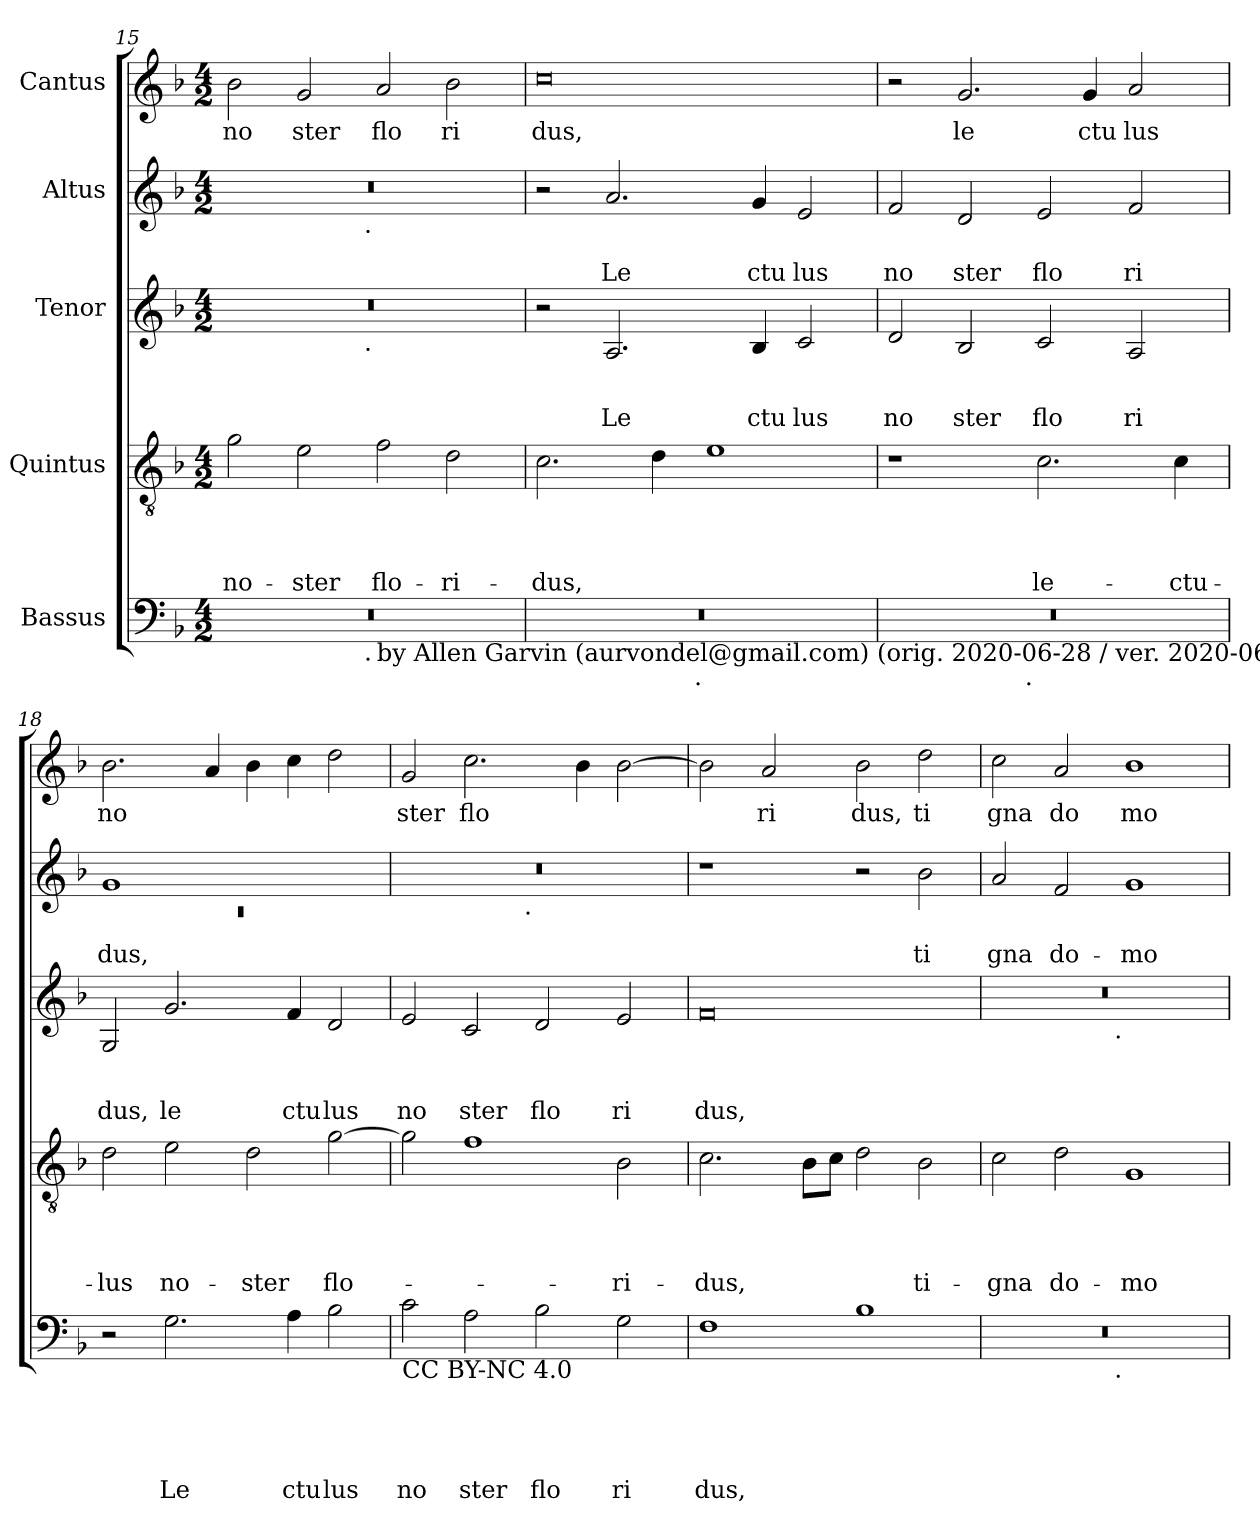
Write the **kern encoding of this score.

**kern	**text	**text	**text	**text	**text	**kern	**text	**text	**text	**text	**kern	**text	**text	**text	**kern	**text	**text	**kern	**text
*part5	*part5	*part5	*part5	*part5	*part5	*part4	*part4	*part4	*part4	*part4	*part3	*part3	*part3	*part3	*part2	*part2	*part2	*part1	*part1
*staff5	*staff5	*staff5	*staff5	*staff5	*staff5	*staff4	*staff4	*staff4	*staff4	*staff4	*staff3	*staff3	*staff3	*staff3	*staff2	*staff2	*staff2	*staff1	*staff1
*I"Bassus	*	*	*	*	*	*I"Quintus	*	*	*	*	*I"Tenor	*	*	*	*I"Altus	*	*	*I"Cantus	*
*clefF4	*	*	*	*	*	*clefGv2	*	*	*	*	*clefG2	*	*	*	*clefG2	*	*	*clefG2	*
*k[b-]	*	*	*	*	*	*k[b-]	*	*	*	*	*k[b-]	*	*	*	*k[b-]	*	*	*k[b-]	*
*F:	*	*	*	*	*	*F:	*	*	*	*	*F:	*	*	*	*F:	*	*	*F:	*
*M4/2	*	*	*	*	*	*M4/2	*	*	*	*	*M4/2	*	*	*	*M4/2	*	*	*M4/2	*
=15	=15	=15	=15	=15	=15	=15	=15	=15	=15	=15	=15	=15	=15	=15	=15	=15	=15	=15	=15
!	!	!	!	!	!	!	!	!	!	!LO:LY:b	!	!	!	!	!	!	!	!	!LO:LY:b
*^	*	*	*	*	*	*	*	*	*	*	*^	*	*	*	*^	*	*	*	*
*	*^	*	*	*	*	*	*	*	*	*	*	*	*	*	*	*	*	*	*	*	*	*
0r	2ryy	1ryy	.	.	.	.	.	2g\	.	.	.	no-	0r	2ryy	.	.	.	0r	2ryy	.	.	2b-\	no
!	!	!	!	!	!	!	!	!	!	!	!	!LO:LY:b	!	!	!	!	!	!	!	!	!	!	!LO:LY:b
.	4...ryy	.	.	.	.	.	.	2e\	.	.	.	-ster	.	4...ryy	.	.	.	.	4...ryy	.	.	2g/	ster
!	!	!	!	!	!	!	!	!	!	!	!	!	!	!	!	!	!	!	!LO:TX:b:t=.	!	!	!	!
!	!	!	!	!	!	!	!	!	!	!	!	!	!	!LO:TX:b:t=.	!	!	!	!	!	!	!	!	!
!	!LO:TX:b:t=.	!	!	!	!	!	!	!	!	!	!	!	!	!	!	!	!	!	!	!	!	!	!
.	1ryy	.	.	.	.	.	.	.	.	.	.	.	.	1ryy	.	.	.	.	1ryy	.	.	.	.
!	!	!LO:TX:b:t=by Allen Garvin (aurvondel@gmail.com) (orig. 2020-06-28 / ver. 2020-06-28)	!	!	!	!	!	!	!	!	!	!	!	!	!	!	!	!	!	!	!	!	!
!	!	!	!	!	!	!	!	!	!	!	!	!LO:LY:b	!	!	!	!	!	!	!	!	!	!	!LO:LY:b
.	.	1ryy	.	.	.	.	.	2f\	.	.	.	flo-	.	.	.	.	.	.	.	.	.	2a/	flo
!	!	!	!	!	!	!	!	!	!	!	!	!LO:LY:b	!	!	!	!	!	!	!	!	!	!	!LO:LY:b
.	.	.	.	.	.	.	.	2d\	.	.	.	-ri-	.	.	.	.	.	.	.	.	.	2b-\	ri
.	32ryy	.	.	.	.	.	.	.	.	.	.	.	.	32ryy	.	.	.	.	32ryy	.	.	.	.
=16	=16	=16	=16	=16	=16	=16	=16	=16	=16	=16	=16	=16	=16	=16	=16	=16	=16	=16	=16	=16	=16	=16	=16
!	!	!	!	!	!	!	!	!	!	!	!	!LO:LY:b	!	!	!	!	!	!	!	!	!	!	!LO:LY:b
*	*	*	*	*	*	*	*	*	*	*	*	*	*v	*v	*	*	*	*	*	*	*	*	*
*	*v	*v	*	*	*	*	*	*	*	*	*	*	*	*	*	*	*v	*v	*	*	*	*
0r	2ryy	.	.	.	.	.	2.c\	.	.	.	-dus,	2r	.	.	.	2r	.	.	0cc	dus,
!	!	!	!	!	!	!	!	!	!	!	!	!	!	!	!LO:LY:b	!	!	!LO:LY:b	!	!
.	4...ryy	.	.	.	.	.	.	.	.	.	.	2.A/	.	.	Le	2.a/	.	Le	.	.
.	.	.	.	.	.	.	4d\	.	.	.	.	.	.	.	.	.	.	.	.	.
!	!LO:TX:b:t=.	!	!	!	!	!	!	!	!	!	!	!	!	!	!	!	!	!	!	!
.	1ryy	.	.	.	.	.	.	.	.	.	.	.	.	.	.	.	.	.	.	.
.	.	.	.	.	.	.	1e	.	.	.	.	.	.	.	.	.	.	.	.	.
!	!	!	!	!	!	!	!	!	!	!	!	!	!	!	!LO:LY:b	!	!	!LO:LY:b	!	!
.	.	.	.	.	.	.	.	.	.	.	.	4B-/	.	.	ctu	4g/	.	ctu	.	.
!	!	!	!	!	!	!	!	!	!	!	!	!	!	!	!LO:LY:b	!	!	!LO:LY:b	!	!
.	.	.	.	.	.	.	.	.	.	.	.	2c/	.	.	lus	2e/	.	lus	.	.
.	32ryy	.	.	.	.	.	.	.	.	.	.	.	.	.	.	.	.	.	.	.
=17	=17	=17	=17	=17	=17	=17	=17	=17	=17	=17	=17	=17	=17	=17	=17	=17	=17	=17	=17	=17
!	!	!	!	!	!	!	!	!	!	!	!	!	!	!	!LO:LY:b	!	!	!LO:LY:b	!	!
0r	2ryy	.	.	.	.	.	1r	.	.	.	.	2d/	.	.	no	2f/	.	no	2r	.
!	!	!	!	!	!	!	!	!	!	!	!	!	!	!	!LO:LY:b	!	!	!LO:LY:b	!	!LO:LY:b
.	4...ryy	.	.	.	.	.	.	.	.	.	.	2B-/	.	.	ster	2d/	.	ster	2.g/	le
!	!LO:TX:b:t=.	!	!	!	!	!	!	!	!	!	!	!	!	!	!	!	!	!	!	!
.	1ryy	.	.	.	.	.	.	.	.	.	.	.	.	.	.	.	.	.	.	.
!	!	!	!	!	!	!	!	!	!	!	!LO:LY:b	!	!	!	!LO:LY:b	!	!	!LO:LY:b	!	!
.	.	.	.	.	.	.	2.c\	.	.	.	le-	2c/	.	.	flo	2e/	.	flo	.	.
!	!	!	!	!	!	!	!	!	!	!	!	!	!	!	!	!	!	!	!	!LO:LY:b
.	.	.	.	.	.	.	.	.	.	.	.	.	.	.	.	.	.	.	4g/	ctu
!	!	!	!	!	!	!	!	!	!	!	!	!	!	!	!LO:LY:b	!	!	!LO:LY:b	!	!LO:LY:b
.	.	.	.	.	.	.	.	.	.	.	.	2A/	.	.	ri	2f/	.	ri	2a/	lus
!	!	!	!	!	!	!	!	!	!	!	!LO:LY:b	!	!	!	!	!	!	!	!	!
.	.	.	.	.	.	.	4c\	.	.	.	-ctu-	.	.	.	.	.	.	.	.	.
.	32ryy	.	.	.	.	.	.	.	.	.	.	.	.	.	.	.	.	.	.	.
=18	=18	=18	=18	=18	=18	=18	=18	=18	=18	=18	=18	=18	=18	=18	=18	=18	=18	=18	=18	=18
*	*	*	*	*	*	*	*	*	*	*	*	*	*	*	*	*^	*	*	*	*
!	!	!	!	!	!	!	!	!	!	!	!LO:LY:b	!	!	!	!LO:LY:b	!	!LO:N:vis=1	!	!LO:LY:b	!	!LO:LY:b
*v	*v	*	*	*	*	*	*	*	*	*	*	*	*	*	*	*	*	*	*	*	*
2r	.	.	.	.	.	2d\	.	.	.	-lus	2G/	.	.	dus,	1g	0rc	.	dus,	2.b-\	no
!	!	!	!	!	!LO:LY:b	!	!	!	!	!LO:LY:b	!	!	!	!LO:LY:b	!	!	!	!	!	!
2.G\	.	.	.	.	Le	2e\	.	.	.	no-	2.g/	.	.	le	.	.	.	.	.	.
.	.	.	.	.	.	.	.	.	.	.	.	.	.	.	.	.	.	.	4a/	.
!	!	!	!	!	!	!	!	!	!	!LO:LY:b	!	!	!	!	!	!	!	!	!	!
.	.	.	.	.	.	2d\	.	.	.	-ster	.	.	.	.	1ryy	.	.	.	4b-\	.
!	!	!	!	!	!LO:LY:b	!	!	!	!	!	!	!	!	!LO:LY:b	!	!	!	!	!	!
4A\	.	.	.	.	ctu	.	.	.	.	.	4f/	.	.	ctu	.	.	.	.	4cc\	.
!	!	!	!	!	!LO:LY:b	!	!	!	!	!LO:LY:b	!	!	!	!LO:LY:b	!	!	!	!	!	!
2B-\	.	.	.	.	lus	[>2g\	.	.	.	flo-	2d/	.	.	lus	.	.	.	.	2dd\	.
=19	=19	=19	=19	=19	=19	=19	=19	=19	=19	=19	=19	=19	=19	=19	=19	=19	=19	=19	=19	=19
!LO:TX:b:t=CC BY-NC 4.0	!	!	!	!	!	!	!	!	!	!	!	!	!	!	!	!	!	!	!	!
!	!	!	!	!	!LO:LY:b	!	!	!	!	!	!	!	!	!LO:LY:b	!	!	!	!	!	!LO:LY:b
2c\	.	.	.	.	no	2g\]	.	.	.	.	2e/	.	.	no	0r	2ryy	.	.	2g/	ster
!	!	!	!	!	!LO:LY:b	!	!	!	!	!	!	!	!	!LO:LY:b	!	!	!	!	!	!LO:LY:b
2A\	.	.	.	.	ster	1f	.	.	.	.	2c/	.	.	ster	.	4...ryy	.	.	2.cc\	flo
!	!	!	!	!	!	!	!	!	!	!	!	!	!	!	!	!LO:TX:b:t=.	!	!	!	!
.	.	.	.	.	.	.	.	.	.	.	.	.	.	.	.	1ryy	.	.	.	.
!	!	!	!	!	!LO:LY:b	!	!	!	!	!	!	!	!	!LO:LY:b	!	!	!	!	!	!
2B-\	.	.	.	.	flo	.	.	.	.	.	2d/	.	.	flo	.	.	.	.	.	.
.	.	.	.	.	.	.	.	.	.	.	.	.	.	.	.	.	.	.	4b-\	.
!	!	!	!	!	!LO:LY:b	!	!	!	!	!LO:LY:b	!	!	!	!LO:LY:b	!	!	!	!	!	!
2G\	.	.	.	.	ri	2B-\	.	.	.	-ri-	2e/	.	.	ri	.	.	.	.	[>2b-\	.
.	.	.	.	.	.	.	.	.	.	.	.	.	.	.	.	32ryy	.	.	.	.
=20	=20	=20	=20	=20	=20	=20	=20	=20	=20	=20	=20	=20	=20	=20	=20	=20	=20	=20	=20	=20
!	!	!	!	!	!LO:LY:b	!	!	!	!	!LO:LY:b	!	!	!	!LO:LY:b	!	!	!	!	!	!
*	*	*	*	*	*	*	*	*	*	*	*	*	*	*	*v	*v	*	*	*	*
1F	.	.	.	.	dus,	2.c\	.	.	.	-dus,	0f	.	.	dus,	1r	.	.	2b-\]	.
!	!	!	!	!	!	!	!	!	!	!	!	!	!	!	!	!	!	!	!LO:LY:b
.	.	.	.	.	.	.	.	.	.	.	.	.	.	.	.	.	.	2a/	ri
.	.	.	.	.	.	8B-\L	.	.	.	.	.	.	.	.	.	.	.	.	.
.	.	.	.	.	.	8c\J	.	.	.	.	.	.	.	.	.	.	.	.	.
!	!	!	!	!	!	!	!	!	!	!	!	!	!	!	!	!	!	!	!LO:LY:b
1B-	.	.	.	.	.	2d\	.	.	.	.	.	.	.	.	2r	.	.	2b-\	dus,
!	!	!	!	!	!	!	!	!	!	!LO:LY:b	!	!	!	!	!	!	!LO:LY:b	!	!LO:LY:b
.	.	.	.	.	.	2B-\	.	.	.	ti-	.	.	.	.	2b-\	.	ti	2dd\	ti
!!LO:PB:g=z
=21	=21	=21	=21	=21	=21	=21	=21	=21	=21	=21	=21	=21	=21	=21	=21	=21	=21	=21	=21
!	!	!	!	!	!	!	!	!	!	!LO:LY:b	!	!	!	!	!	!	!LO:LY:b	!	!LO:LY:b
*^	*	*	*	*	*	*	*	*	*	*	*^	*	*	*	*	*	*	*	*
0r	2ryy	.	.	.	.	.	2c\	.	.	.	-gna	0r	2ryy	.	.	.	2a/	.	gna	2cc\	gna
!	!	!	!	!	!	!	!	!	!	!	!LO:LY:b	!	!	!	!	!	!	!	!LO:LY:b	!	!LO:LY:b
.	4...ryy	.	.	.	.	.	2d\	.	.	.	do-	.	4...ryy	.	.	.	2f/	.	do-	2a/	do
!	!	!	!	!	!	!	!	!	!	!	!	!	!LO:TX:b:t=.	!	!	!	!	!	!	!	!
!	!LO:TX:b:t=.	!	!	!	!	!	!	!	!	!	!	!	!	!	!	!	!	!	!	!	!
.	1ryy	.	.	.	.	.	.	.	.	.	.	.	1ryy	.	.	.	.	.	.	.	.
!	!	!	!	!	!	!	!	!	!	!	!LO:LY:b	!	!	!	!	!	!	!	!LO:LY:b	!	!LO:LY:b
.	.	.	.	.	.	.	1G	.	.	.	-mo-	.	.	.	.	.	1g	.	-mo-	1b-	mo
.	32ryy	.	.	.	.	.	.	.	.	.	.	.	32ryy	.	.	.	.	.	.	.	.
*v	*v	*	*	*	*	*	*	*	*	*	*	*v	*v	*	*	*	*	*	*	*	*
=	=	=	=	=	=	=	=	=	=	=	=	=	=	=	=	=	=	=	=
*-	*-	*-	*-	*-	*-	*-	*-	*-	*-	*-	*-	*-	*-	*-	*-	*-	*-	*-	*-
